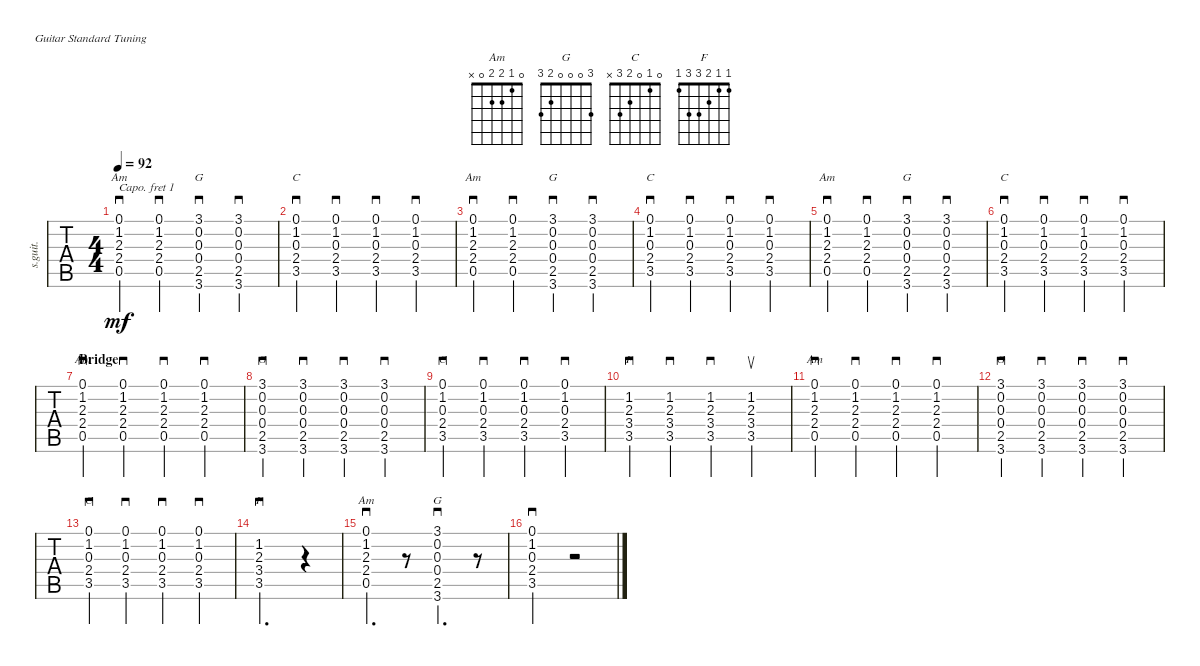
\defaultSystemsLayout 4
\bracketExtendMode nobrackets
\track ("MVV Chords Guitar" "s.guit.") {instrument acousticguitarsteel}
\staff {tabs}
\capo 1
\tuning (E4 B3 G3 D3 A2 E2)
\displaytranspose 0
\chord ("Am" 0 1 2 2 0 x)
\chord ("G" 3 0 0 0 2 3)
\chord ("C" 0 1 0 2 3 x)
\chord ("F" 1 1 2 3 3 1)
\ts (4 4)
\tempo 92
\clef g2
\ks aminor
(0.5{acc #} 2.4 2.3{acc #} 1.2{acc #} 0.1).4{sd ch "Am" dy mf beam Up} (0.5{acc #} 2.4 2.3{acc #} 1.2{acc #} 0.1).4{sd beam Up} (2.5 0.4{acc #} 0.3{acc #} 0.2 3.1{acc #} 3.6{acc #}).4{sd ch "G" beam Up} (2.5 0.4{acc #} 0.3{acc #} 0.2 3.1{acc #} 3.6{acc #}).4{sd beam Up} |
(3.5{acc #} 2.4 0.3{acc #} 1.2{acc #} 0.1).4{sd ch "C" beam Up} (3.5{acc #} 2.4 0.3{acc #} 1.2{acc #} 0.1).4{sd beam Up} (3.5{acc #} 2.4 0.3{acc #} 1.2{acc #} 0.1).4{sd beam Up} (3.5{acc #} 2.4 0.3{acc #} 1.2{acc #} 0.1).4{sd beam Up} |
(0.5{acc #} 2.4 2.3{acc #} 1.2{acc #} 0.1).4{sd ch "Am" beam Up} (0.5{acc #} 2.4 2.3{acc #} 1.2{acc #} 0.1).4{sd beam Up} (2.5 0.4{acc #} 0.3{acc #} 0.2 3.1{acc #} 3.6{acc #}).4{sd ch "G" beam Up} (2.5 0.4{acc #} 0.3{acc #} 0.2 3.1{acc #} 3.6{acc #}).4{sd beam Up} |
(3.5{acc #} 2.4 0.3{acc #} 1.2{acc #} 0.1).4{sd ch "C" beam Up} (3.5{acc #} 2.4 0.3{acc #} 1.2{acc #} 0.1).4{sd beam Up} (3.5{acc #} 2.4 0.3{acc #} 1.2{acc #} 0.1).4{sd beam Up} (3.5{acc #} 2.4 0.3{acc #} 1.2{acc #} 0.1).4{sd beam Up} |
(0.5{acc #} 2.4 2.3{acc #} 1.2{acc #} 0.1).4{sd ch "Am" beam Up} (0.5{acc #} 2.4 2.3{acc #} 1.2{acc #} 0.1).4{sd beam Up} (2.5 0.4{acc #} 0.3{acc #} 0.2 3.1{acc #} 3.6{acc #}).4{sd ch "G" beam Up} (2.5 0.4{acc #} 0.3{acc #} 0.2 3.1{acc #} 3.6{acc #}).4{sd beam Up} |
(3.5{acc #} 2.4 0.3{acc #} 1.2{acc #} 0.1).4{sd ch "C" beam Up} (3.5{acc #} 2.4 0.3{acc #} 1.2{acc #} 0.1).4{sd beam Up} (3.5{acc #} 2.4 0.3{acc #} 1.2{acc #} 0.1).4{sd beam Up} (3.5{acc #} 2.4 0.3{acc #} 1.2{acc #} 0.1).4{sd beam Up} |
\section ("" "Bridge")
(0.5{acc #} 2.4 2.3{acc #} 1.2{acc #} 0.1).4{sd ch "Am" beam Up} (0.5{acc #} 2.4 2.3{acc #} 1.2{acc #} 0.1).4{sd beam Up} (0.5{acc #} 2.4 2.3{acc #} 1.2{acc #} 0.1).4{sd beam Up} (0.5{acc #} 2.4 2.3{acc #} 1.2{acc #} 0.1).4{sd beam Up} |
(2.5 0.4{acc #} 0.3{acc #} 0.2 3.1{acc #} 3.6{acc #}).4{sd ch "G" beam Up} (2.5 0.4{acc #} 0.3{acc #} 0.2 3.1{acc #} 3.6{acc #}).4{sd beam Up} (2.5 0.4{acc #} 0.3{acc #} 0.2 3.1{acc #} 3.6{acc #}).4{sd beam Up} (3.6{acc #} 2.5 0.4{acc #} 0.3{acc #} 0.2 3.1{acc #}).4{sd beam Up} |
(3.5{acc #} 2.4 0.3{acc #} 1.2{acc #} 0.1).4{sd ch "C" beam Up} (3.5{acc #} 2.4 0.3{acc #} 1.2{acc #} 0.1).4{sd beam Up} (3.5{acc #} 2.4 0.3{acc #} 1.2{acc #} 0.1).4{sd beam Up} (3.5{acc #} 2.4 0.3{acc #} 1.2{acc #} 0.1).4{sd beam Up} |
(3.5{acc #} 3.4{acc #} 2.3{acc #} 1.2{acc #}).4{sd ch "F" beam Up} (3.5{acc #} 3.4{acc #} 2.3{acc #} 1.2{acc #}).4{sd beam Up} (3.5{acc #} 3.4{acc #} 2.3{acc #} 1.2{acc #}).4{sd beam Up} (3.5{acc #} 3.4{acc #} 2.3{acc #} 1.2{acc #}).4{su beam Up} |
(0.5{acc #} 2.4 2.3{acc #} 1.2{acc #} 0.1).4{sd ch "Am" beam Up} (0.5{acc #} 2.4 2.3{acc #} 1.2{acc #} 0.1).4{sd beam Up} (0.5{acc #} 2.4 2.3{acc #} 1.2{acc #} 0.1).4{sd beam Up} (0.5{acc #} 2.4 2.3{acc #} 1.2{acc #} 0.1).4{sd beam Up} |
(2.5 0.4{acc #} 0.3{acc #} 0.2 3.1{acc #} 3.6{acc #}).4{sd ch "G" beam Up} (2.5 0.4{acc #} 0.3{acc #} 0.2 3.1{acc #} 3.6{acc #}).4{sd beam Up} (2.5 0.4{acc #} 0.3{acc #} 0.2 3.1{acc #} 3.6{acc #}).4{sd beam Up} (3.6{acc #} 2.5 0.4{acc #} 0.3{acc #} 0.2 3.1{acc #}).4{sd beam Up} |
(3.5{acc #} 2.4 0.3{acc #} 1.2{acc #} 0.1).4{sd ch "C" beam Up} (3.5{acc #} 2.4 0.3{acc #} 1.2{acc #} 0.1).4{sd beam Up} (3.5{acc #} 2.4 0.3{acc #} 1.2{acc #} 0.1).4{sd beam Up} (3.5{acc #} 2.4 0.3{acc #} 1.2{acc #} 0.1).4{sd beam Up} |
(3.5{acc #} 3.4{acc #} 2.3{acc #} 1.2{acc #}).2{d sd ch "F" beam Up} r.4 |
(0.5{acc #} 2.4 2.3{acc #} 1.2{acc #} 0.1).4{d sd ch "Am" beam Up} r.8 (3.6{acc #} 2.5 0.4{acc #} 0.3{acc #} 0.2 3.1{acc #}).4{d sd ch "G" beam Up} r.8 |
(3.5{acc #} 2.4 0.3{acc #} 1.2{acc #} 0.1).2{sd beam Up} r.2
